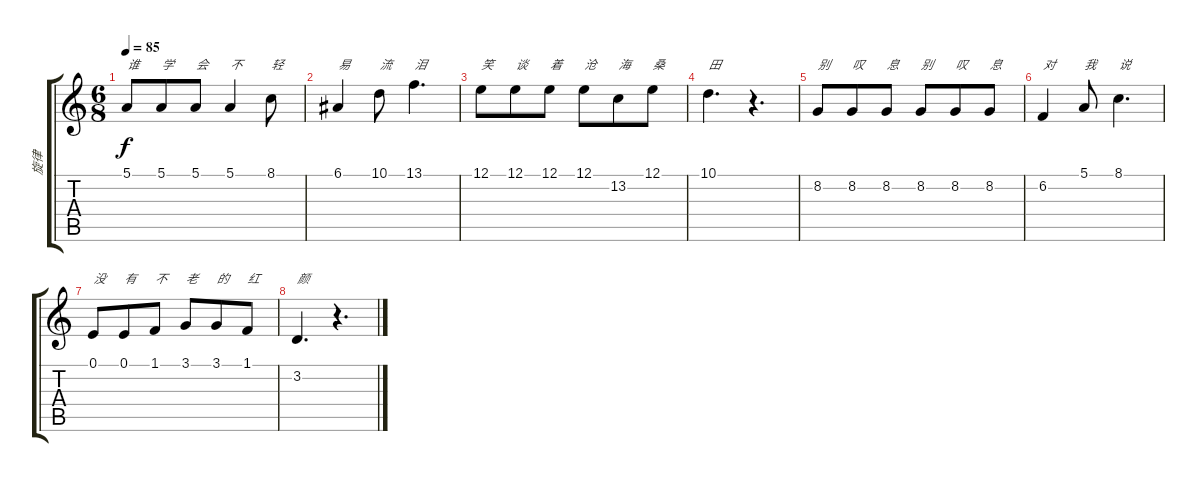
\track ("旋律" "旋律") {instrument flute}
\staff {score tabs}
\tuning (E4 B3 G3 D3 A2 E2) {hide}
\ts (6 8)
\tempo 85
\clef g2
\ks c
5.1.8{txt "谁" dy f} 5.1.8{txt "学"} 5.1.8{txt "会"} 5.1.4{txt "不"} 8.1.8{txt "轻"} |
6.1.4{txt "易"} 10.1.8{txt "流"} 13.1.4{d txt "泪"} |
12.1.8{txt "笑"} 12.1.8{txt "谈"} 12.1.8{txt "着"} 12.1.8{txt "沧"} 13.2.8{txt "海"} 12.1.8{txt "桑"} |
10.1.4{d txt "田"} r.4{d} |
8.2.8{txt "别"} 8.2.8{txt "叹"} 8.2.8{txt "息"} 8.2.8{txt "别"} 8.2.8{txt "叹"} 8.2.8{txt "息"} |
6.2.4{txt "对"} 5.1.8{txt "我"} 8.1.4{d txt "说"} |
0.1.8{txt "没"} 0.1.8{txt "有"} 1.1.8{txt "不"} 3.1.8{txt "老"} 3.1.8{txt "的"} 1.1.8{txt "红"} |
3.2.4{d txt "颜"} r.4{d}
